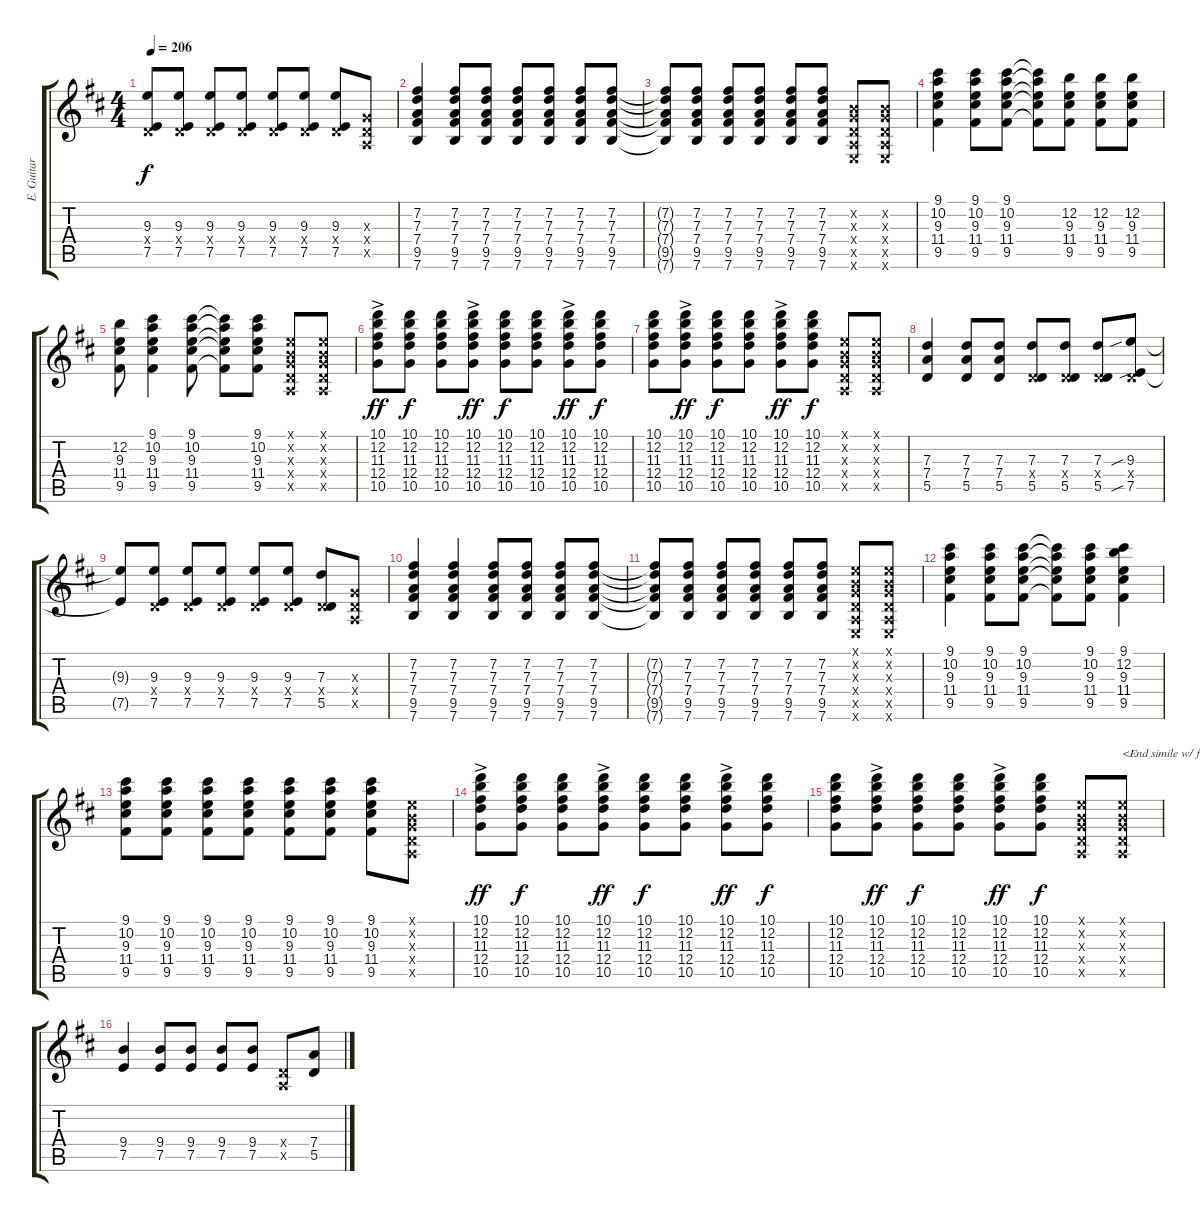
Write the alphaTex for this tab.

\track ("E. Guitar II" "E. Guitar ") {instrument overdrivenguitar}
\staff {score tabs}
\tuning (E4 B3 G3 D3 A2 E2) {hide}
\ts (4 4)
\tempo 206
\clef g2
\ks d
(9.3 0.4{x} 7.5).8{dy f} (9.3 0.4{x} 7.5).8 (9.3 0.4{x} 7.5).8 (9.3 0.4{x} 7.5).8 (9.3 0.4{x} 7.5).8 (9.3 0.4{x} 7.5).8 (9.3 0.4{x} 7.5).8 (0.3{x} 0.4{x} 0.5{x}).8 |
(7.2 7.3 7.4 9.5 7.6).4 (7.2 7.3 7.4 9.5 7.6).8 (7.2 7.3 7.4 9.5 7.6).8 (7.2 7.3 7.4 9.5 7.6).8 (7.2 7.3 7.4 9.5 7.6).8 (7.2 7.3 7.4 9.5 7.6).8 (7.2 7.3 7.4 9.5 7.6).8 |
(7.2{t} 7.3{t} 7.4{t} 9.5{t} 7.6{t}).8 (7.2 7.3 7.4 9.5 7.6).8 (7.2 7.3 7.4 9.5 7.6).8 (7.2 7.3 7.4 9.5 7.6).8 (7.2 7.3 7.4 9.5 7.6).8 (7.2 7.3 7.4 9.5 7.6).8 (0.2{x} 0.3{x} 0.4{x} 0.5{x} 0.6{x}).8 (0.2{x} 0.3{x} 0.4{x} 0.5{x} 0.6{x}).8 |
(9.1 10.2 9.3 11.4 9.5).4 (9.1 10.2 9.3 11.4 9.5).8 (9.1 10.2 9.3 11.4 9.5).8 (9.1{t} 10.2{t} 9.3{t} 11.4{t} 9.5{t}).8 (12.2 9.3 11.4 9.5).8 (12.2 9.3 11.4 9.5).8 (12.2 9.3 11.4 9.5).8 |
(12.2 9.3 11.4 9.5).8 (9.1 10.2 9.3 11.4 9.5).4 (9.1 10.2 9.3 11.4 9.5).8 (9.1{t} 10.2{t} 9.3{t} 11.4{t} 9.5{t}).8 (9.1 10.2 9.3 11.4 9.5).8 (0.1{x} 0.2{x} 0.3{x} 0.4{x} 0.5{x}).8 (0.1{x} 0.2{x} 0.3{x} 0.4{x} 0.5{x}).8 |
(10.1{ac} 12.2{ac} 11.3{ac} 12.4{ac} 10.5{ac}).8{dy ff} (10.1 12.2 11.3 12.4 10.5).8{dy f} (10.1 12.2 11.3 12.4 10.5).8 (10.1{ac} 12.2{ac} 11.3{ac} 12.4{ac} 10.5{ac}).8{dy ff} (10.1 12.2 11.3 12.4 10.5).8{dy f} (10.1 12.2 11.3 12.4 10.5).8 (10.1{ac} 12.2{ac} 11.3{ac} 12.4{ac} 10.5{ac}).8{dy ff} (10.1 12.2 11.3 12.4 10.5).8{dy f} |
(10.1 12.2 11.3 12.4 10.5).8 (10.1{ac} 12.2{ac} 11.3{ac} 12.4{ac} 10.5{ac}).8{dy ff} (10.1 12.2 11.3 12.4 10.5).8{dy f} (10.1 12.2 11.3 12.4 10.5).8 (10.1{ac} 12.2{ac} 11.3{ac} 12.4{ac} 10.5{ac}).8{dy ff} (10.1 12.2 11.3 12.4 10.5).8{dy f} (0.1{x} 0.2{x} 0.3{x} 0.4{x} 0.5{x}).8 (0.1{x} 0.2{x} 0.3{x} 0.4{x} 0.5{x}).8 |
(7.3 7.4 5.5).4 (7.3 7.4 5.5).8 (7.3 7.4 5.5).8 (7.3 0.4{x} 5.5).8 (7.3 0.4{x} 5.5).8 (7.3 0.4{x} 5.5).8 (9.3{sib} 0.4{x} 7.5{sib}).8 |
(9.3{t} 7.5{t}).8 (9.3 0.4{x} 7.5).8 (9.3 0.4{x} 7.5).8 (9.3 0.4{x} 7.5).8 (9.3 0.4{x} 7.5).8 (9.3 0.4{x} 7.5).8 (7.3 0.4{x} 5.5).8 (0.3{x} 0.4{x} 0.5{x}).8 |
(7.2 7.3 7.4 9.5 7.6).4 (7.2 7.3 7.4 9.5 7.6).4 (7.2 7.3 7.4 9.5 7.6).8 (7.2 7.3 7.4 9.5 7.6).8 (7.2 7.3 7.4 9.5 7.6).8 (7.2 7.3 7.4 9.5 7.6).8 |
(7.2{t} 7.3{t} 7.4{t} 9.5{t} 7.6{t}).8 (7.2 7.3 7.4 9.5 7.6).8 (7.2 7.3 7.4 9.5 7.6).8 (7.2 7.3 7.4 9.5 7.6).8 (7.2 7.3 7.4 9.5 7.6).8 (7.2 7.3 7.4 9.5 7.6).8 (0.1{x} 0.2{x} 0.3{x} 0.4{x} 0.5{x} 0.6{x}).8 (0.1{x} 0.2{x} 0.3{x} 0.4{x} 0.5{x} 0.6{x}).8 |
(9.1 10.2 9.3 11.4 9.5).4 (9.1 10.2 9.3 11.4 9.5).8 (9.1 10.2 9.3 11.4 9.5).8 (9.1{t} 10.2{t} 9.3{t} 11.4{t} 9.5{t}).8 (9.1 10.2 9.3 11.4 9.5).8 (9.1 12.2 9.3 11.4 9.5).4 |
(9.1 10.2 9.3 11.4 9.5).8 (9.1 10.2 9.3 11.4 9.5).8 (9.1 10.2 9.3 11.4 9.5).8 (9.1 10.2 9.3 11.4 9.5).8 (9.1 10.2 9.3 11.4 9.5).8 (9.1 10.2 9.3 11.4 9.5).8 (9.1 10.2 9.3 11.4 9.5).8 (0.1{x} 0.2{x} 0.3{x} 0.4{x} 0.5{x}).8 |
(10.1{ac} 12.2{ac} 11.3{ac} 12.4{ac} 10.5{ac}).8{dy ff} (10.1 12.2 11.3 12.4 10.5).8{dy f} (10.1 12.2 11.3 12.4 10.5).8 (10.1{ac} 12.2{ac} 11.3{ac} 12.4{ac} 10.5{ac}).8{dy ff} (10.1 12.2 11.3 12.4 10.5).8{dy f} (10.1 12.2 11.3 12.4 10.5).8 (10.1{ac} 12.2{ac} 11.3{ac} 12.4{ac} 10.5{ac}).8{dy ff} (10.1 12.2 11.3 12.4 10.5).8{dy f} |
(10.1 12.2 11.3 12.4 10.5).8 (10.1{ac} 12.2{ac} 11.3{ac} 12.4{ac} 10.5{ac}).8{dy ff} (10.1 12.2 11.3 12.4 10.5).8{dy f} (10.1 12.2 11.3 12.4 10.5).8 (10.1{ac} 12.2{ac} 11.3{ac} 12.4{ac} 10.5{ac}).8{dy ff} (10.1 12.2 11.3 12.4 10.5).8{dy f} (0.1{x} 0.2{x} 0.3{x} 0.4{x} 0.5{x}).8 (0.1{x} 0.2{x} 0.3{x} 0.4{x} 0.5{x}).8{txt "<End simile w/ feeling>"} |
(9.4 7.5).4 (9.4 7.5).8 (9.4 7.5).8 (9.4 7.5).8 (9.4 7.5).8 (0.4{x} 0.5{x}).8 (7.4 5.5).8
